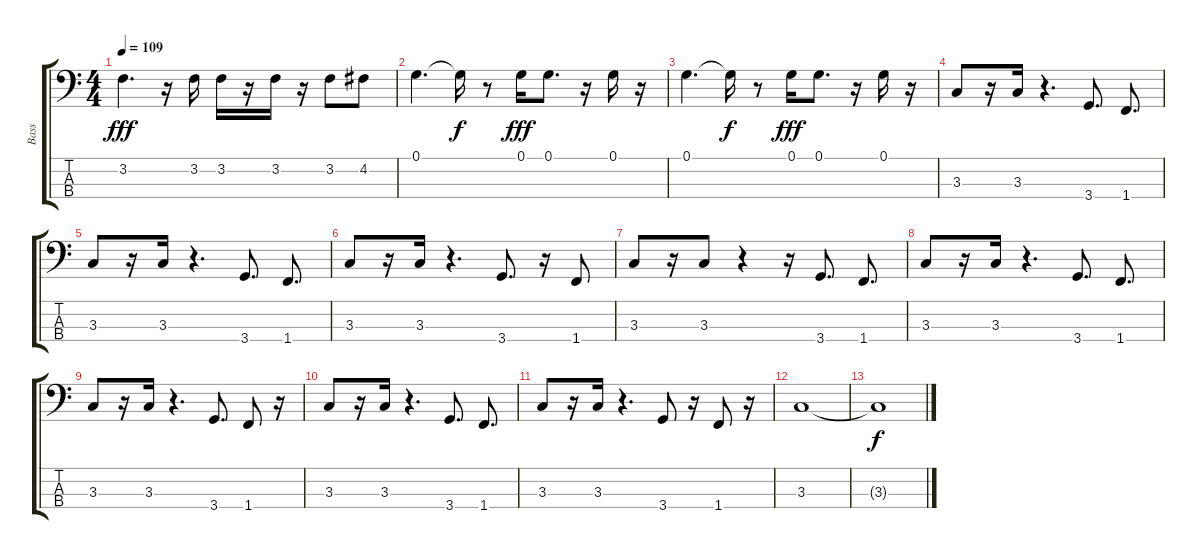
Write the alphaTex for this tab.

\track ("Bass" "Bass") {instrument electricbassfinger}
\staff {score tabs}
\tuning (G2 D2 A1 E1) {hide}
\ts (4 4)
\tempo 109
\clef f4
\ks c
3.2.4{d dy fff} r.16 3.2.16 3.2.16 r.16 3.2.16 r.16 3.2.8 4.2.8 |
0.1.4{d} 0.1{t}.16{dy f} r.8 0.1.16{dy fff} 0.1.8{d} r.16 0.1.16 r.16 |
0.1.4{d} 0.1{t}.16{dy f} r.8 0.1.16{dy fff} 0.1.8{d} r.16 0.1.16 r.16 |
3.3.8 r.16 3.3.16 r.4{d} 3.4.8{d} 1.4.8{d} |
3.3.8 r.16 3.3.16 r.4{d} 3.4.8{d} 1.4.8{d} |
3.3.8 r.16 3.3.16 r.4{d} 3.4.8{d} r.16 1.4.8 |
3.3.8 r.16 3.3.8 r.4 r.16 3.4.8{d} 1.4.8{d} |
3.3.8 r.16 3.3.16 r.4{d} 3.4.8{d} 1.4.8{d} |
3.3.8 r.16 3.3.16 r.4{d} 3.4.8{d} 1.4.8 r.16 |
3.3.8 r.16 3.3.16 r.4{d} 3.4.8{d} 1.4.8{d} |
3.3.8 r.16 3.3.16 r.4{d} 3.4.8 r.16 1.4.8 r.16 |
3.3.1 |
3.3{t}.1{dy f}
